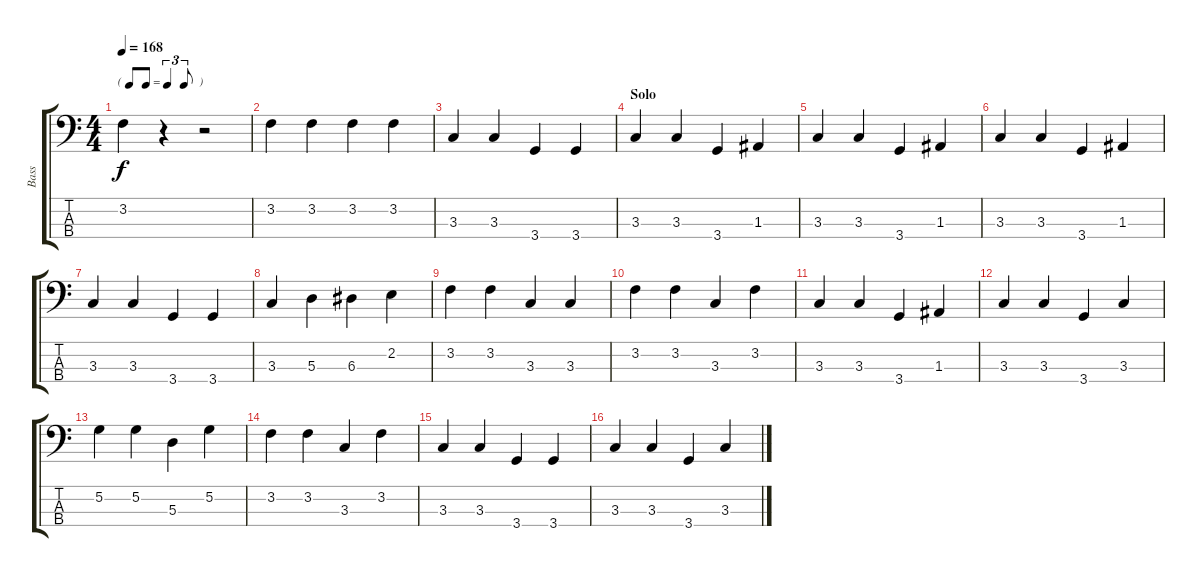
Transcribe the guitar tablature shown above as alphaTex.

\track ("Bass" "Bass") {instrument electricbassfinger}
\staff {score tabs}
\tuning (G2 D2 A1 E1) {hide}
\ts (4 4)
\tf triplet8th
\tempo 168
\clef f4
\ks c
3.2.4{dy f} r.4 r.2 |
3.2.4 3.2.4 3.2.4 3.2.4 |
3.3.4 3.3.4 3.4.4 3.4.4 |
\section ("" "Solo")
3.3.4 3.3.4 3.4.4 1.3.4 |
3.3.4 3.3.4 3.4.4 1.3.4 |
3.3.4 3.3.4 3.4.4 1.3.4 |
3.3.4 3.3.4 3.4.4 3.4.4 |
3.3.4 5.3.4 6.3.4 2.2.4 |
3.2.4 3.2.4 3.3.4 3.3.4 |
3.2.4 3.2.4 3.3.4 3.2.4 |
3.3.4 3.3.4 3.4.4 1.3.4 |
3.3.4 3.3.4 3.4.4 3.3.4 |
5.2.4 5.2.4 5.3.4 5.2.4 |
3.2.4 3.2.4 3.3.4 3.2.4 |
3.3.4 3.3.4 3.4.4 3.4.4 |
3.3.4 3.3.4 3.4.4 3.3.4
